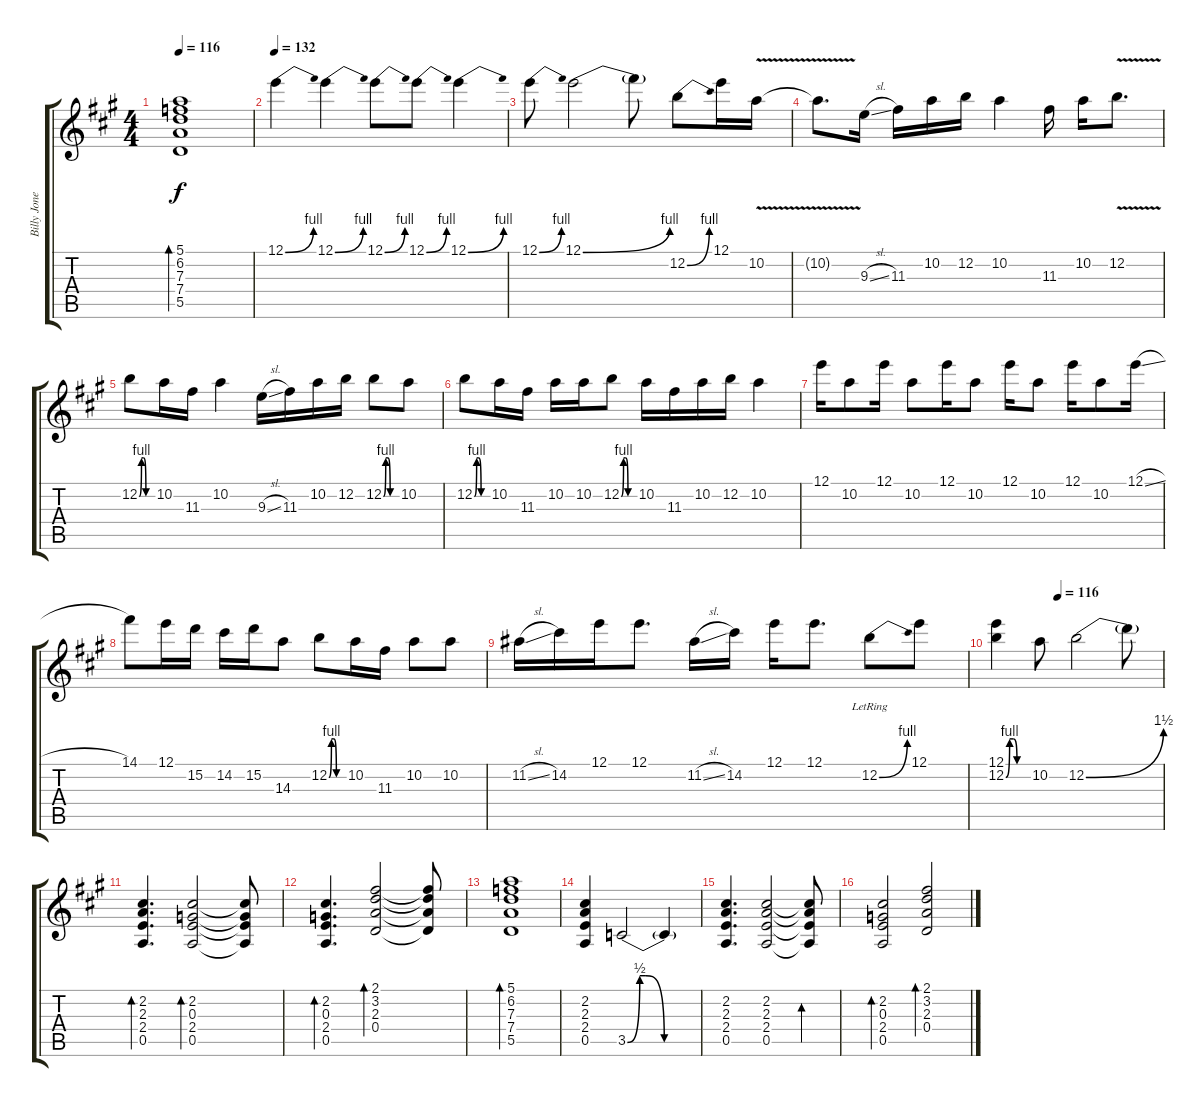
\track ("Billy Jones Guitar" "Billy Jone") {instrument overdrivenguitar}
\staff {score tabs}
\tuning (E4 B3 G3 D3 A2 E2) {hide}
\ts (4 4)
\tempo 116
\clef g2
\ks a
(5.1 6.2 7.3 7.4 5.5).1{bd 240 dy f} |
\tempo 132
12.1{be (bend 0 0 60 4)}.4{volume 14 balance 8 instrument overdrivenguitar} 12.1{be (bend 0 0 60 4)}.4 12.1{be (bend 0 0 60 4)}.8 12.1{be (bend 0 0 60 4)}.8 12.1{be (bend 0 0 60 4)}.4 |
12.1{be (bend 0 0 60 4)}.8 12.1{be (bend 0 0 60 4)}.2 12.1{t}.8 12.2{be (bend 0 0 60 4)}.8 12.1.16 10.2{v}.16 |
10.2{t}.8{d} 9.3{sl}.16 11.3.16 10.2.16 12.2.16 10.2.4 11.3.16 10.2.16 12.2{v}.8{d} |
12.2{be (custom 0 0 10 4 20 4 30 0 60 0)}.8 10.2.16 11.3.16 10.2.4 9.3{sl}.16 11.3.16 10.2.16 12.2.16 12.2{be (custom 0 0 10 4 20 4 30 0 60 0)}.8 10.2.8 |
12.2{be (custom 0 0 10 4 20 4 30 0 60 0)}.8 10.2.16 11.3.16 10.2.16 10.2.16 12.2{be (custom 0 0 10 4 20 4 30 0 60 0)}.8 10.2.16 11.3.16 10.2.16 12.2.16 10.2.4 |
12.1.16 10.2.8 12.1.16 10.2.8 12.1.16 10.2.8 12.1.16 10.2.8 12.1.16 10.2.8 12.1{sl}.16 |
14.1.8 12.1.16 15.2.16 14.2.16 15.2.16 14.3.8 12.2{be (custom 0 0 10 4 20 4 30 0 60 0)}.8 10.2.16 11.3.16 10.2.8 10.2.8 |
11.2{sl}.16 14.2.16 12.1.16 12.1.8{d} 11.2{sl}.16 14.2.16 12.1.16 12.1.8{d} 12.2{be (bend 0 0 60 4) lr}.8 12.1.8 |
\tempo (116 0.375)
(12.1 12.2{be (custom 0 0 10 4 20 4 30 0 60 0)}).4 10.2.8 12.2{be (bend 0 0 60 6)}.2 12.2{t}.8 |
(2.2 2.3 2.4 0.5).4{d bd 240 volume 10} (2.2 0.3 2.4 0.5).2{bd 240} (2.2{t} 0.3{t} 2.4{t} 0.5{t}).8 |
(2.2 0.3 2.4 0.5).4{d bd 240} (2.1 3.2 2.3 0.4).2{bd 240} (2.1{t} 3.2{t} 2.3{t} 0.4{t}).8 |
(5.1 6.2 7.3 7.4 5.5).1{bd 240} |
(2.2 2.3 2.4 0.5).4 3.5{be (custom 0 0 10 2 15 2 30 0 60 0)}.2{volume 13 instrument overdrivenguitar} 3.5{t}.4 |
(2.2 2.3 2.4 0.5).4{d volume 10} (2.2 2.3 2.4 0.5).2 (2.2{t} 2.3{t} 2.4{t} 0.5{t}).8{bd 240} |
(2.2 0.3 2.4 0.5).2{bd 240} (2.1 3.2 2.3 0.4).2{bd 240}
